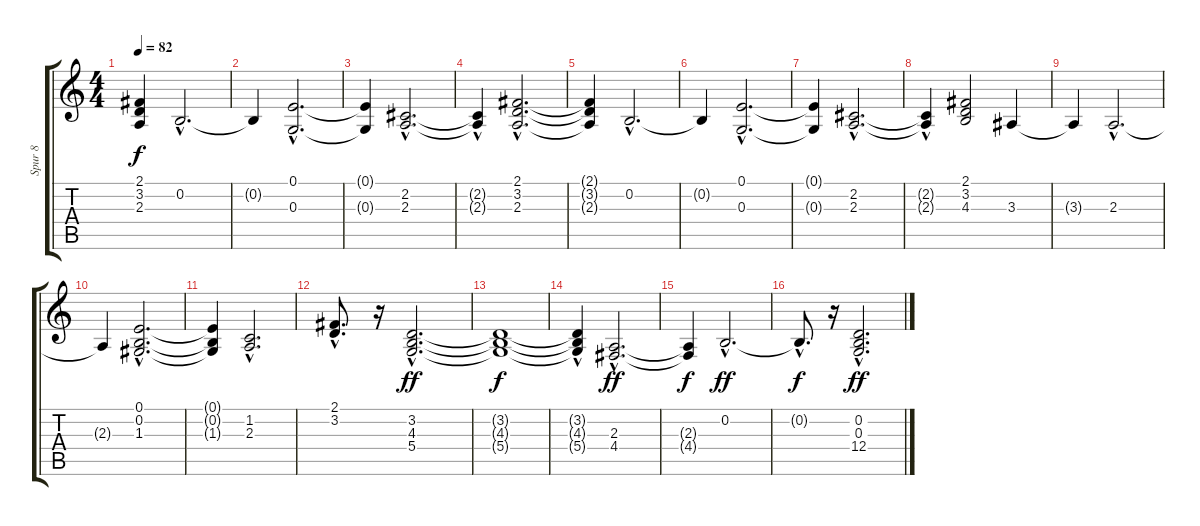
\track ("Spur 8" "Spur 8") {instrument synthstrings1}
\staff {score tabs}
\tuning (E4 B3 G3 D3 A2 E2) {hide}
\ts (4 4)
\tempo 82
\clef g2
\ks c
(2.1{t} 3.2{t} 2.3{t}).4{dy f} 0.2{hac}.2{d} |
0.2{t}.4 (0.1{hac} 0.3{hac}).2{d} |
(0.1{t} 0.3{t}).4 (2.2{hac} 2.3{hac}).2{d} |
(2.2{t} 2.3{hac t}).4 (2.1{hac} 3.2{hac} 2.3{hac}).2{d} |
(2.1{t} 3.2{t} 2.3{t}).4 0.2{hac}.2{d} |
0.2{t}.4 (0.1{hac} 0.3{hac}).2{d} |
(0.1{t} 0.3{t}).4 (2.2{hac} 2.3{hac}).2{d} |
(2.2{hac t} 2.3{t}).4 (2.1 3.2 4.3).2 3.3.4 |
3.3{t}.4 2.3{hac}.2{d} |
2.3{t}.4 (0.1{hac} 0.2{hac} 1.3{hac}).2{d} |
(0.1{t} 0.2{t} 1.3{t}).4 (1.2{hac} 2.3{hac}).2{d} |
(2.1{hac} 3.2{hac}).8{d} r.16 (3.2{hac} 4.3{hac} 5.4{hac}).2{d dy ff} |
(3.2{t} 4.3{t} 5.4{t}).1{dy f} |
(3.2{t} 4.3{hac t} 5.4{t}).4 (2.3{hac} 4.4{hac}).2{d dy ff} |
(2.3{t} 4.4{t}).4{dy f} 0.2{hac}.2{d dy ff} |
0.2{hac t}.8{d dy f} r.16 (0.2{hac} 0.3{hac} 12.4{hac}).2{d dy ff}
